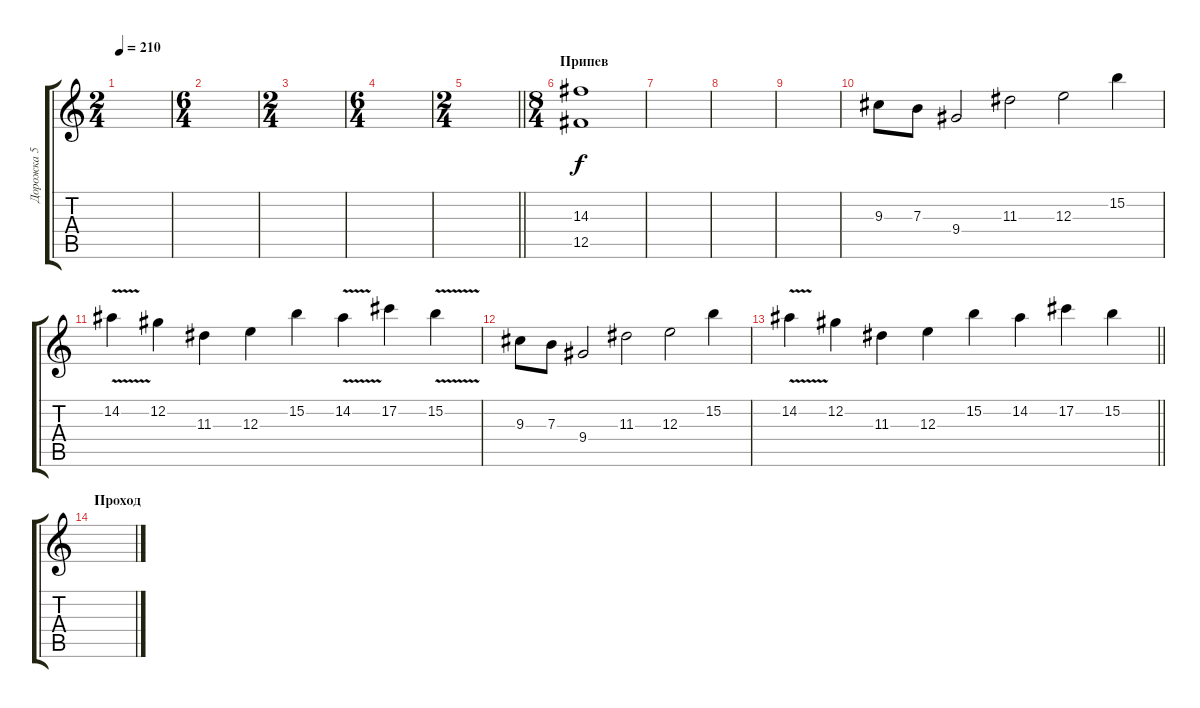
\track ("Дорожка 5" "Дорожка 5") {instrument overdrivenguitar}
\staff {score tabs}
\tuning (Db4 Ab3 E3 B2 Gb2 B1) {hide}
\ts (2 4)
\tempo 210
\clef g2
\ks c
|
\ts (6 4)
|
\ts (2 4)
|
\ts (6 4)
|
\ts (2 4)
\barLineRight lightlight
|
\ts (8 4)
\section ("" "Припев")
(14.3 12.5).1 |
|
|
|
9.3.8 7.3.8 9.4.2 11.3.2 12.3.2 15.2.4 |
14.2{v}.4 12.2.4 11.3.4 12.3.4 15.2.4 14.2{v}.4 17.2.4 15.2{v}.4 |
9.3.8 7.3.8 9.4.2 11.3.2 12.3.2 15.2.4 |
\barLineRight lightlight
14.2{v}.4 12.2.4 11.3.4 12.3.4 15.2.4 14.2.4 17.2.4 15.2.4 |
\section ("" "Проход")
